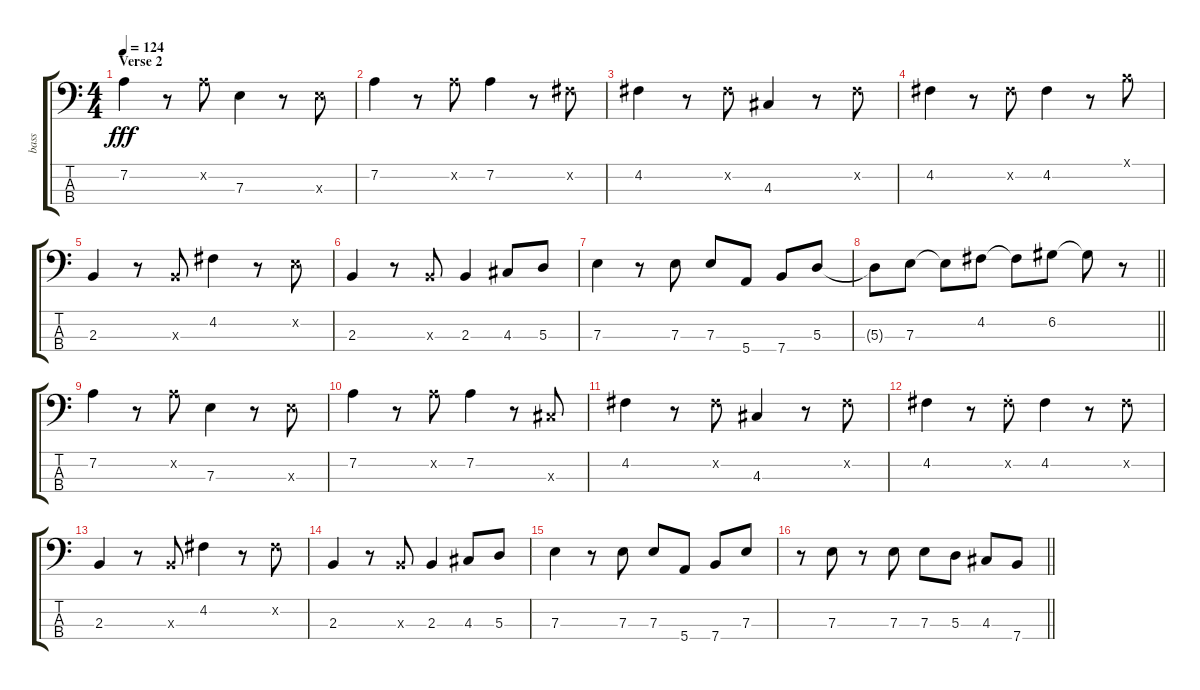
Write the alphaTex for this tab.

\track ("bass" "bass") {instrument electricbassfinger}
\staff {score tabs}
\tuning (G2 D2 A1 E1) {hide}
\ts (4 4)
\section ("" "Verse 2")
\tempo 124
\clef f4
\ks c
7.2.4{dy fff} r.8 7.2{x}.8 7.3.4 r.8 7.3{x}.8 |
7.2.4 r.8 7.2{x}.8 7.2.4 r.8 4.2{x}.8 |
4.2.4 r.8 4.2{x}.8 4.3.4 r.8 4.2{x}.8 |
4.2.4 r.8 4.2{x}.8 4.2.4 r.8 4.1{x}.8 |
2.3.4 r.8 2.3{x}.8 4.2.4 r.8 2.2{x}.8 |
2.3.4 r.8 2.3{x}.8 2.3.4 4.3.8 5.3.8 |
7.3.4 r.8 7.3.8 7.3.8 5.4.8 7.4.8 5.3.8 |
\barLineRight lightlight
5.3{t}.8 7.3.8 7.3{t}.8 4.2.8 4.2{t}.8 6.2.8 6.2{t}.8 r.8 |
7.2.4 r.8 7.2{x}.8 7.3.4 r.8 7.3{x}.8 |
7.2.4 r.8 7.2{x}.8 7.2.4 r.8 4.3{x}.8 |
4.2.4 r.8 4.2{x}.8 4.3.4 r.8 4.2{x}.8 |
4.2.4 r.8 4.2{st x}.8 4.2.4 r.8 4.2{x}.8 |
2.3.4 r.8 2.3{x}.8 4.2.4 r.8 4.2{x}.8 |
2.3.4 r.8 2.3{x}.8 2.3.4 4.3.8 5.3.8 |
7.3.4 r.8 7.3.8 7.3.8 5.4.8 7.4.8 7.3.8 |
\barLineRight lightlight
r.8 7.3.8 r.8 7.3.8 7.3.8 5.3.8 4.3.8 7.4.8
